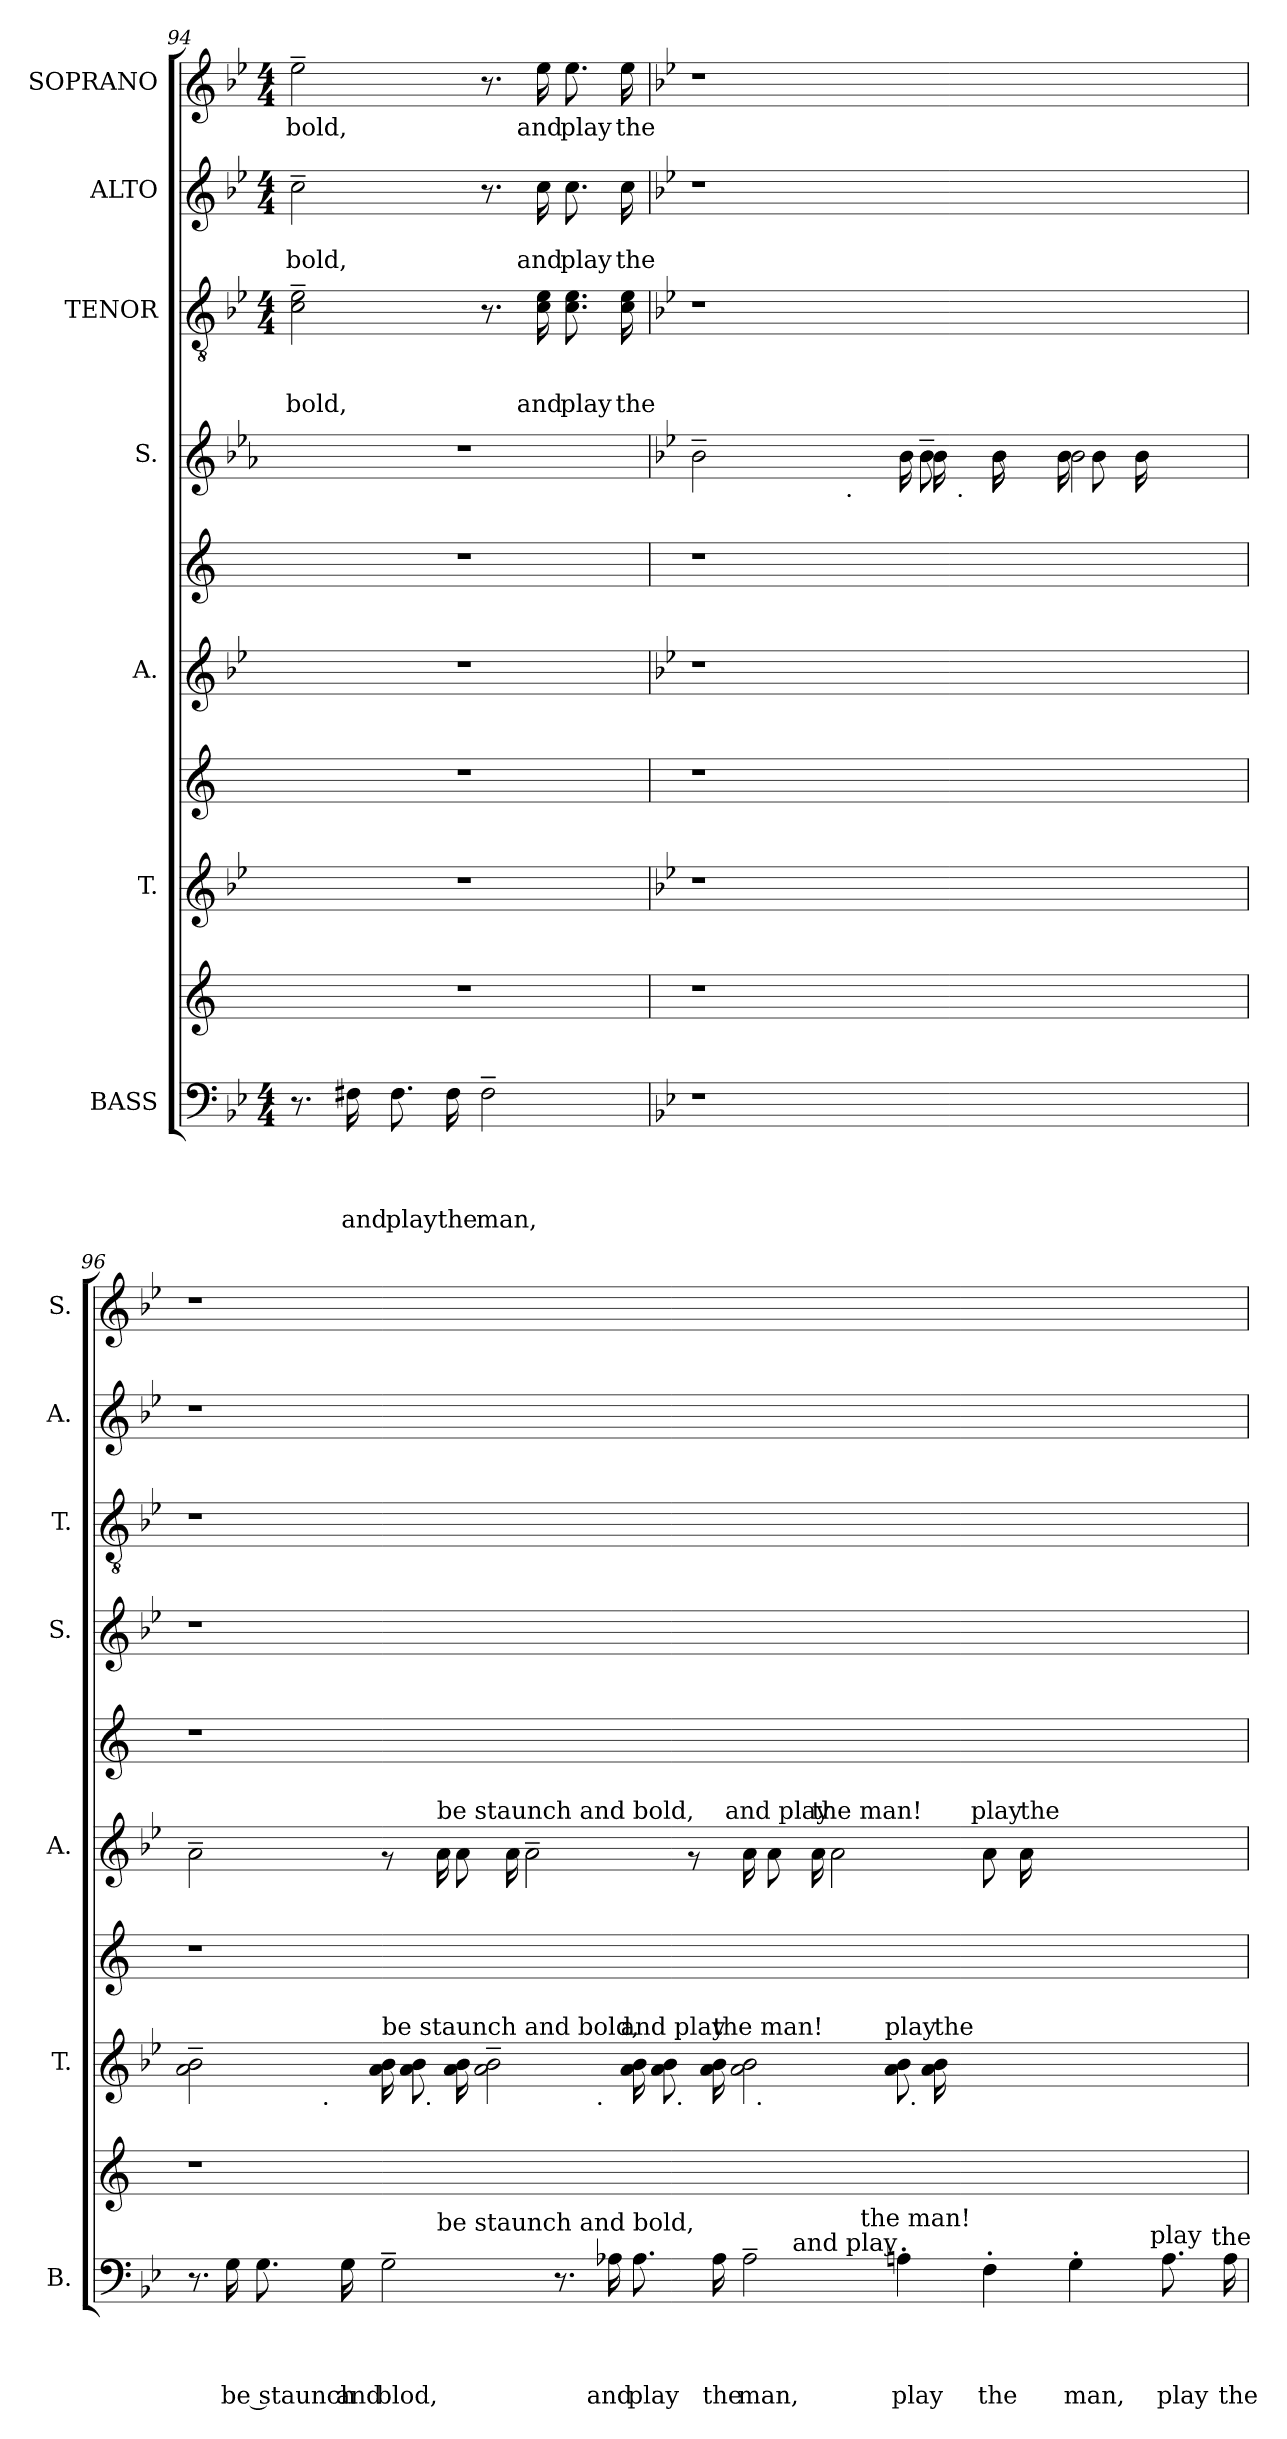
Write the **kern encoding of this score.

**kern	**text	**text	**text	**text	**kern	**kern	**kern	**kern	**kern	**kern	**kern	**text	**text	**text	**kern	**text	**text	**kern	**text
*part10	*part10	*part10	*part10	*part10	*part9	*part8	*part7	*part6	*part5	*part4	*part3	*part3	*part3	*part3	*part2	*part2	*part2	*part1	*part1
*staff10	*staff10	*staff10	*staff10	*staff10	*staff9	*staff8	*staff7	*staff6	*staff5	*staff4	*staff3	*staff3	*staff3	*staff3	*staff2	*staff2	*staff2	*staff1	*staff1
*I"BASS	*	*	*	*	*	*I"T.	*	*I"A.	*	*I"S.	*I"TENOR	*	*	*	*I"ALTO	*	*	*I"SOPRANO	*
*I'B.	*	*	*	*	*	*I'T.	*	*I'A.	*	*I'S.	*I'T.	*	*	*	*I'A.	*	*	*I'S.	*
*clefF4	*	*	*	*	*clefG2	*clefG2	*clefG2	*clefG2	*clefG2	*clefG2	*clefGv2	*	*	*	*clefG2	*	*	*clefG2	*
*	*	*	*	*	*ITrd1c2	*	*ITrd1c2	*	*ITrd1c2	*ITrd3c5	*	*	*	*	*	*	*	*	*
*k[b-e-]	*	*	*	*	*k[b-e-]	*k[b-e-]	*k[b-e-]	*k[b-e-]	*k[b-e-]	*k[b-e-]	*k[b-e-]	*	*	*	*k[b-e-]	*	*	*k[b-e-]	*
*B-:	*	*	*	*	*B-:	*B-:	*B-:	*B-:	*B-:	*B-:	*B-:	*	*	*	*B-:	*	*	*B-:	*
*M4/4	*	*	*	*	*	*	*	*	*	*	*M4/4	*	*	*	*M4/4	*	*	*M4/4	*
=94	=94	=94	=94	=94	=94	=94	=94	=94	=94	=94	=94	=94	=94	=94	=94	=94	=94	=94	=94
!	!	!	!	!	!	!	!	!	!	!	!	!	!	!LO:LY:b	!	!	!LO:LY:b	!	!LO:LY:b
8.r	.	.	.	.	1r	1r	1r	1r	1r	1r	2c\~> 2e-\~>	.	.	bold,	2cc~>\	.	bold,	2ee-~>\	bold,
!	!	!	!	!LO:LY:b	!	!	!	!	!	!	!	!	!	!	!	!	!	!	!
16F#X\	.	.	.	and	.	.	.	.	.	.	.	.	.	.	.	.	.	.	.
!	!	!	!	!LO:LY:b	!	!	!	!	!	!	!	!	!	!	!	!	!	!	!
8.F#\	.	.	.	play	.	.	.	.	.	.	.	.	.	.	.	.	.	.	.
!	!	!	!	!LO:LY:b	!	!	!	!	!	!	!	!	!	!	!	!	!	!	!
16F#\	.	.	.	the	.	.	.	.	.	.	.	.	.	.	.	.	.	.	.
!	!	!	!	!LO:LY:b	!	!	!	!	!	!	!	!	!	!	!	!	!	!	!
2F#~>\	.	.	.	man,	.	.	.	.	.	.	8.r	.	.	.	8.r	.	.	8.r	.
!	!	!	!	!	!	!	!	!	!	!	!	!	!	!LO:LY:b	!	!	!LO:LY:b	!	!LO:LY:b
.	.	.	.	.	.	.	.	.	.	.	16c\ 16e-\	.	.	and	16cc\	.	and	16ee-\	and
!	!	!	!	!	!	!	!	!	!	!	!	!	!	!LO:LY:b	!	!	!LO:LY:b	!	!LO:LY:b
.	.	.	.	.	.	.	.	.	.	.	8.c\ 8.e-\	.	.	play	8.cc\	.	play	8.ee-\	play
!	!	!	!	!	!	!	!	!	!	!	!	!	!	!LO:LY:b	!	!	!LO:LY:b	!	!LO:LY:b
.	.	.	.	.	.	.	.	.	.	.	16c\ 16e-\	.	.	the	16cc\	.	the	16ee-\	the
!!LO:LB:g=z
=95	=95	=95	=95	=95	=95	=95	=95	=95	=95	=95	=95	=95	=95	=95	=95	=95	=95	=95	=95
*	*	*	*	*	*	*	*	*	*	*k[b-]	*	*	*	*	*	*	*	*	*
*	*	*	*	*	*	*	*	*	*	*F:	*	*	*	*	*	*	*	*	*
*	*	*	*	*	*	*	*	*	*	*^	*	*	*	*	*	*	*	*	*
*	*	*	*	*	*	*	*	*	*	*	*^	*	*	*	*	*	*	*	*	*
*	*	*	*	*	*	*	*	*	*	*	*	*^	*	*	*	*	*	*	*	*	*
1r	.	.	.	.	1r	1r	1r	1r	1r	4ryy	2f~<\	32ryy	16ryy	1r	.	.	.	1r	.	.	1r	.
.	.	.	.	.	.	.	.	.	.	.	.	2ryy	.	.	.	.	.	.	.	.	.	.
.	.	.	.	.	.	.	.	.	.	.	.	.	2ryy	.	.	.	.	.	.	.	.	.
.	.	.	.	.	.	.	.	.	.	8ryy	.	.	.	.	.	.	.	.	.	.	.	.
.	.	.	.	.	.	.	.	.	.	32ryy	.	.	.	.	.	.	.	.	.	.	.	.
!	!	!	!	!	!	!	!	!	!	!LO:TX:b:t=.	!	!	!	!	!	!	!	!	!	!	!	!
.	.	.	.	.	.	.	.	.	.	8ryy	.	.	.	.	.	.	.	.	.	.	.	.
.	.	.	.	.	.	.	.	.	.	.	32ryy	.	.	.	.	.	.	.	.	.	.	.
.	.	.	.	.	.	.	.	.	.	32ryy	32ryy	16f\	.	.	.	.	.	.	.	.	.	.
.	.	.	.	.	.	.	.	.	.	2f~<\	16f\	.	8f\	.	.	.	.	.	.	.	.	.
.	.	.	.	.	.	.	.	.	.	.	.	16ryy	.	.	.	.	.	.	.	.	.	.
!	!	!	!	!	!	!	!	!	!	!	!LO:TX:b:t=.	!	!	!	!	!	!	!	!	!	!	!
.	.	.	.	.	.	.	.	.	.	.	8ryy	.	.	.	.	.	.	.	.	.	.	.
.	.	.	.	.	.	.	.	.	.	.	.	32ryy	.	.	.	.	.	.	.	.	.	.
.	.	.	.	.	.	.	.	.	.	.	.	8f\	16f\	.	.	.	.	.	.	.	.	.
.	.	.	.	.	.	.	.	.	.	.	32ryy	.	16ryy	.	.	.	.	.	.	.	.	.
.	.	.	.	.	.	.	.	.	.	.	16.ryy	.	.	.	.	.	.	.	.	.	.	.
.	.	.	.	.	.	.	.	.	.	.	.	16f\	2f\	.	.	.	.	.	.	.	.	.
.	.	.	.	.	.	.	.	.	.	.	4..ryy	8f\	.	.	.	.	.	.	.	.	.	.
4ryy	.	.	.	.	4ryy	4ryy	4ryy	4ryy	4ryy	.	.	16f\	.	4ryy	.	.	.	4ryy	.	.	4ryy	.
.	.	.	.	.	.	.	.	.	.	4ryy	.	4ryy	.	.	.	.	.	.	.	.	.	.
16ryy	.	.	.	.	16ryy	16ryy	16ryy	16ryy	16ryy	.	.	.	.	16ryy	.	.	.	16ryy	.	.	16ryy	.
*	*	*	*	*	*	*	*	*	*	*v	*v	*v	*v	*	*	*	*	*	*	*	*	*
!!LO:LB:g=z
=96	=96	=96	=96	=96	=96	=96	=96	=96	=96	=96	=96	=96	=96	=96	=96	=96	=96	=96	=96
!	!	!	!	!	!	!	!	!LO:TX:a:t=man,	!	!	!	!	!	!	!	!	!	!	!
!	!	!	!	!	!	!LO:TX:a:t=man,	!	!	!	!	!	!	!	!	!	!	!	!	!
!LO:TX:a:t=man,	!	!	!	!	!	!	!	!	!	!	!	!	!	!	!	!	!	!	!
*^	*	*	*	*	*	*^	*	*^	*	*	*	*	*	*	*	*	*	*	*
*	*^	*	*	*	*	*	*	*^	*	*	*^	*	*	*	*	*	*	*	*	*	*	*
*	*	*^	*	*	*	*	*	*	*	*^	*	*	*	*	*	*	*	*	*	*	*	*	*	*	*
*	*	*	*^	*	*	*	*	*	*	*	*	*^	*	*	*	*	*	*	*	*	*	*	*	*	*	*	*
*	*	*	*	*	*	*	*	*	*	*	*	*	*	*^	*	*	*	*	*	*	*	*	*	*	*	*	*	*	*
*	*	*	*	*	*	*	*	*	*	*	*	*	*	*	*^	*	*	*	*	*	*	*	*	*	*	*	*	*	*	*
*	*	*	*	*	*	*	*	*	*	*	*	*	*	*	*	*^	*	*	*	*	*	*	*	*	*	*	*	*	*	*	*
*	*	*	*	*	*	*	*	*	*	*	*	*	*	*	*	*	*^	*	*	*	*	*	*	*	*	*	*	*	*	*	*	*
8.r	2ryy	1...ryy	1ryy	1ryy	.	.	.	.	1r	2a\~< 2b-\~<	4ryy	2ryy	1ryy	1ryy	1ryy	1ryy	1ryy	1ryy	1r	2a~<\	1ryy	1ryy	1r	1r	1r	.	.	.	1r	.	.	1r	.
!	!	!	!	!	!	!	!	!LO:LY:b	!	!	!	!	!	!	!	!	!	!	!	!	!	!	!	!	!	!	!	!	!	!	!	!	!
16G\	.	.	.	.	.	.	.	be staunch	.	.	.	.	.	.	.	.	.	.	.	.	.	.	.	.	.	.	.	.	.	.	.	.	.
8.G\	.	.	.	.	.	.	.	.	.	.	8ryy	.	.	.	.	.	.	.	.	.	.	.	.	.	.	.	.	.	.	.	.	.	.
.	.	.	.	.	.	.	.	.	.	.	32ryy	.	.	.	.	.	.	.	.	.	.	.	.	.	.	.	.	.	.	.	.	.	.
!	!	!	!	!	!	!	!	!	!	!	!LO:TX:b:t=.	!	!	!	!	!	!	!	!	!	!	!	!	!	!	!	!	!	!	!	!	!	!
.	.	.	.	.	.	.	.	.	.	.	1ryy	.	.	.	.	.	.	.	.	.	.	.	.	.	.	.	.	.	.	.	.	.	.
!	!	!	!	!	!	!	!	!LO:LY:b	!	!	!	!	!	!	!	!	!	!	!	!	!	!	!	!	!	!	!	!	!	!	!	!	!
16G\	.	.	.	.	.	.	.	and	.	.	.	.	.	.	.	.	.	.	.	.	.	.	.	.	.	.	.	.	.	.	.	.	.
!	!	!	!	!	!	!	!	!	!	!LO:TX:a:t=be staunch and bold,	!	!	!	!	!	!	!	!	!	!	!	!	!	!	!	!	!	!	!	!	!	!	!
!	!	!	!	!	!	!	!	!LO:LY:b	!	!	!	!	!	!	!	!	!	!	!	!	!	!	!	!	!	!	!	!	!	!	!	!	!
2G~>\	8ryy	.	.	.	.	.	.	blod,	.	16a\ 16b-\	.	16.ryy	.	.	.	.	.	.	.	8rf	.	.	.	.	.	.	.	.	.	.	.	.	.
.	.	.	.	.	.	.	.	.	.	8a\ 8b-\	.	.	.	.	.	.	.	.	.	.	.	.	.	.	.	.	.	.	.	.	.	.	.
!	!	!	!	!	!	!	!	!	!	!	!	!LO:TX:b:t=.	!	!	!	!	!	!	!	!	!	!	!	!	!	!	!	!	!	!	!	!	!
.	.	.	.	.	.	.	.	.	.	.	.	1ryy	.	.	.	.	.	.	.	.	.	.	.	.	.	.	.	.	.	.	.	.	.
!	!	!	!	!	!	!	!	!	!	!	!	!	!	!	!	!	!	!	!	!LO:TX:a:t=be staunch and bold,	!	!	!	!	!	!	!	!	!	!	!	!	!
!	!LO:TX:a:t=be staunch and bold,	!	!	!	!	!	!	!	!	!	!	!	!	!	!	!	!	!	!	!	!	!	!	!	!	!	!	!	!	!	!	!	!
.	1ryy	.	.	.	.	.	.	.	.	.	.	.	.	.	.	.	.	.	.	16a\	.	.	.	.	.	.	.	.	.	.	.	.	.
.	.	.	.	.	.	.	.	.	.	16a\ 16b-\	.	.	.	.	.	.	.	.	.	8a\	.	.	.	.	.	.	.	.	.	.	.	.	.
.	.	.	.	.	.	.	.	.	.	2a\~< 2b-\~<	.	.	.	.	.	.	.	.	.	.	.	.	.	.	.	.	.	.	.	.	.	.	.
.	.	.	.	.	.	.	.	.	.	.	.	.	.	.	.	.	.	.	.	16a\	.	.	.	.	.	.	.	.	.	.	.	.	.
.	.	.	.	.	.	.	.	.	.	.	.	.	.	.	.	.	.	.	.	2a~<\	.	.	.	.	.	.	.	.	.	.	.	.	.
8.r	.	.	1ryy	1ryy	.	.	.	.	0ryy	.	.	.	8ryy	8..ryy	4ryy	2ryy	2ryy	1ryy	0ryy	.	4...ryy	1ryy	0ryy	0ryy	0ryy	.	.	.	0ryy	.	.	0ryy	.
.	.	.	.	.	.	.	.	.	.	.	.	.	32ryy	.	.	.	.	.	.	.	.	.	.	.	.	.	.	.	.	.	.	.	.
!	!	!	!	!	!	!	!	!	!	!	!	!	!LO:TX:b:t=.	!	!	!	!	!	!	!	!	!	!	!	!	!	!	!	!	!	!	!	!
.	.	.	.	.	.	.	.	.	.	.	.	.	1ryy	.	.	.	.	.	.	.	.	.	.	.	.	.	.	.	.	.	.	.	.
!	!	!	!	!	!	!	!	!LO:LY:b	!	!	!	!	!	!	!	!	!	!	!	!	!	!	!	!	!	!	!	!	!	!	!	!	!
16A-X\	.	.	.	.	.	.	.	and	.	.	.	.	.	.	.	.	.	.	.	.	.	.	.	.	.	.	.	.	.	.	.	.	.
!	!	!	!	!	!	!	!	!	!	!	!	!	!	!LO:TX:a:t=and play	!	!	!	!	!	!	!	!	!	!	!	!	!	!	!	!	!	!	!
.	.	.	.	.	.	.	.	.	.	.	.	.	.	1ryy	.	.	.	.	.	.	.	.	.	.	.	.	.	.	.	.	.	.	.
!	!	!	!	!	!	!	!	!LO:LY:b	!	!	!	!	!	!	!	!	!	!	!	!	!	!	!	!	!	!	!	!	!	!	!	!	!
8.A-\	.	.	.	.	.	.	.	play	.	16a\ 16b-\	.	.	.	.	16.ryy	.	.	.	.	.	.	.	.	.	.	.	.	.	.	.	.	.	.
.	.	.	.	.	.	.	.	.	.	8a\ 8b-\	.	.	.	.	.	.	.	.	.	.	.	.	.	.	.	.	.	.	.	.	.	.	.
!	!	!	!	!	!	!	!	!	!	!	!	!	!	!	!LO:TX:b:t=.	!	!	!	!	!	!	!	!	!	!	!	!	!	!	!	!	!	!
.	.	.	.	.	.	.	.	.	.	.	.	.	.	.	1ryy	.	.	.	.	.	.	.	.	.	.	.	.	.	.	.	.	.	.
.	.	.	.	.	.	.	.	.	.	.	.	.	.	.	.	.	.	.	.	8rf	.	.	.	.	.	.	.	.	.	.	.	.	.
.	.	.	.	.	.	.	.	.	.	.	1ryy	.	.	.	.	.	.	.	.	.	.	.	.	.	.	.	.	.	.	.	.	.	.
!	!	!	!	!	!	!	!	!	!	!LO:TX:a:t=the man!	!	!	!	!	!	!	!	!	!	!	!	!	!	!	!	!	!	!	!	!	!	!	!
!	!	!	!	!	!	!	!	!LO:LY:b	!	!	!	!	!	!	!	!	!	!	!	!	!	!	!	!	!	!	!	!	!	!	!	!	!
16A-\	.	.	.	.	.	.	.	the	.	16a\ 16b-\	.	.	.	.	.	.	.	.	.	.	.	.	.	.	.	.	.	.	.	.	.	.	.
!	!	!	!	!	!	!	!	!	!	!	!	!	!	!	!	!	!	!	!	!	!LO:TX:a:t=and play	!	!	!	!	!	!	!	!	!	!	!	!
.	.	.	.	.	.	.	.	.	.	.	.	.	.	.	.	.	.	.	.	.	1ryy	.	.	.	.	.	.	.	.	.	.	.	.
!	!	!	!	!	!	!	!	!LO:LY:b	!	!	!	!	!	!	!	!	!	!	!	!	!	!	!	!	!	!	!	!	!	!	!	!	!
2A-~>\	.	.	.	.	.	.	.	man,	.	2a\ 2b-\	.	.	.	.	.	32ryy	4...ryy	.	.	16a\	.	.	.	.	.	.	.	.	.	.	.	.	.
!	!	!	!	!	!	!	!	!	!	!	!	!	!	!	!	!LO:TX:b:t=.	!	!	!	!	!	!	!	!	!	!	!	!	!	!	!	!	!
.	.	.	.	.	.	.	.	.	.	.	.	.	.	.	.	1ryy	.	.	.	.	.	.	.	.	.	.	.	.	.	.	.	.	.
.	.	.	.	.	.	.	.	.	.	.	.	.	.	.	.	.	.	.	.	8a\	.	.	.	.	.	.	.	.	.	.	.	.	.
.	.	.	.	.	.	.	.	.	.	.	.	1ryy	.	.	.	.	.	.	.	.	.	.	.	.	.	.	.	.	.	.	.	.	.
!	!LO:TX:a:t=and play	!	!	!	!	!	!	!	!	!	!	!	!	!	!	!	!	!	!	!	!	!	!	!	!	!	!	!	!	!	!	!	!
.	1ryy	.	.	.	.	.	.	.	.	.	.	.	.	.	.	.	.	.	.	.	.	.	.	.	.	.	.	.	.	.	.	.	.
!	!	!	!	!	!	!	!	!	!	!	!	!	!	!	!	!	!	!	!	!LO:TX:a:t=the man!	!	!	!	!	!	!	!	!	!	!	!	!	!
.	.	.	.	.	.	.	.	.	.	.	.	.	.	.	.	.	.	.	.	16a\	.	.	.	.	.	.	.	.	.	.	.	.	.
.	.	.	.	.	.	.	.	.	.	.	.	.	.	.	.	.	.	.	.	2a\	.	.	.	.	.	.	.	.	.	.	.	.	.
!	!	!LO:TX:a:t=the man!	!	!	!	!	!	!	!	!	!	!	!	!	!	!	!	!	!	!	!	!	!	!	!	!	!	!	!	!	!	!	!
.	.	1ryy	.	.	.	.	.	.	.	.	.	.	.	.	.	.	.	.	.	.	.	.	.	.	.	.	.	.	.	.	.	.	.
!	!	!	!	!	!	!	!	!	!	!	!	!	!	!	!	!	!LO:TX:a:t=play	!	!	!	!	!	!	!	!	!	!	!	!	!	!	!	!
.	.	.	.	.	.	.	.	.	.	.	.	.	.	.	.	.	1ryy	.	.	.	.	.	.	.	.	.	.	.	.	.	.	.	.
!	!	!	!	!	!	!	!	!LO:LY:b	!	!	!	!	!	!	!	!	!	!	!	!	!	!	!	!	!	!	!	!	!	!	!	!	!
4An'>\	.	.	2ryy	2ryy	.	.	.	play	.	8a\ 8b-\	.	.	.	.	.	.	.	32ryy	.	.	.	8..ryy	.	.	.	.	.	.	.	.	.	.	.
!	!	!	!	!	!	!	!	!	!	!	!	!	!	!	!	!	!	!LO:TX:b:t=.	!	!	!	!	!	!	!	!	!	!	!	!	!	!	!
.	.	.	.	.	.	.	.	.	.	.	.	.	.	.	.	.	.	2ryy	.	.	.	.	.	.	.	.	.	.	.	.	.	.	.
!	!	!	!	!	!	!	!	!	!	!LO:TX:a:t=the	!	!	!	!	!	!	!	!	!	!	!	!	!	!	!	!	!	!	!	!	!	!	!
.	.	.	.	.	.	.	.	.	.	16a\ 16b-\	.	.	.	.	.	.	.	.	.	.	.	.	.	.	.	.	.	.	.	.	.	.	.
.	.	.	.	.	.	.	.	.	.	.	.	.	2ryy	.	.	.	.	.	.	.	.	.	.	.	.	.	.	.	.	.	.	.	.
.	.	.	.	.	.	.	.	.	.	2ryy	.	.	.	.	.	.	.	.	.	.	.	.	.	.	.	.	.	.	.	.	.	.	.
!	!	!	!	!	!	!	!	!	!	!	!	!	!	!	!	!	!	!	!	!	!	!LO:TX:a:t=play	!	!	!	!	!	!	!	!	!	!	!
.	.	.	.	.	.	.	.	.	.	.	.	.	.	2ryy	.	.	.	.	.	.	.	2ryy	.	.	.	.	.	.	.	.	.	.	.
!	!	!	!	!	!	!	!	!LO:LY:b	!	!	!	!	!	!	!	!	!	!	!	!	!	!	!	!	!	!	!	!	!	!	!	!	!
4F'>\	.	.	.	.	.	.	.	the	.	.	.	.	.	.	.	.	.	.	.	8a\	.	.	.	.	.	.	.	.	.	.	.	.	.
.	.	.	.	.	.	.	.	.	.	.	.	.	.	.	2ryy	.	.	.	.	.	.	.	.	.	.	.	.	.	.	.	.	.	.
!	!	!	!	!	!	!	!	!	!	!	!	!	!	!	!	!	!	!	!	!LO:TX:a:t=the	!	!	!	!	!	!	!	!	!	!	!	!	!
.	.	.	.	.	.	.	.	.	.	.	.	.	.	.	.	.	.	.	.	16a\	.	.	.	.	.	.	.	.	.	.	.	.	.
.	.	.	.	.	.	.	.	.	.	.	2ryy	.	.	.	.	.	.	.	.	.	.	.	.	.	.	.	.	.	.	.	.	.	.
.	.	.	.	.	.	.	.	.	.	.	.	.	.	.	.	.	.	.	.	2ryy	.	.	.	.	.	.	.	.	.	.	.	.	.
.	.	.	.	.	.	.	.	.	.	.	.	.	.	.	.	.	.	.	.	.	2ryy	.	.	.	.	.	.	.	.	.	.	.	.
!	!	!	!	!	!	!	!	!LO:LY:b	!	!	!	!	!	!	!	!	!	!	!	!	!	!	!	!	!	!	!	!	!	!	!	!	!
4G'>\	.	.	8..ryy	4ryy	.	.	.	man,	.	.	.	.	.	.	.	.	.	.	.	.	.	.	.	.	.	.	.	.	.	.	.	.	.
.	.	.	.	.	.	.	.	.	.	.	.	.	.	.	.	4...ryy	.	4...ryy	.	.	.	.	.	.	.	.	.	.	.	.	.	.	.
.	.	.	.	.	.	.	.	.	.	.	.	4ryy	.	.	.	.	.	.	.	.	.	.	.	.	.	.	.	.	.	.	.	.	.
.	4.ryy	.	.	.	.	.	.	.	.	.	.	.	.	.	.	.	.	.	.	.	.	.	.	.	.	.	.	.	.	.	.	.	.
.	.	.	.	.	.	.	.	.	.	.	.	.	4ryy	.	.	.	.	.	.	.	.	.	.	.	.	.	.	.	.	.	.	.	.
.	.	.	.	.	.	.	.	.	.	4ryy	.	.	.	.	.	.	.	.	.	.	.	.	.	.	.	.	.	.	.	.	.	.	.
!	!	!	!LO:TX:a:t=play	!	!	!	!	!	!	!	!	!	!	!	!	!	!	!	!	!	!	!	!	!	!	!	!	!	!	!	!	!	!
.	.	.	4ryy	.	.	.	.	.	.	.	.	.	.	4ryy	.	.	.	.	.	.	.	4ryy	.	.	.	.	.	.	.	.	.	.	.
!	!	!	!	!	!	!	!	!LO:LY:b	!	!	!	!	!	!	!	!	!	!	!	!	!	!	!	!	!	!	!	!	!	!	!	!	!
8.A\	.	.	.	8ryy	.	.	.	play	.	.	.	.	.	.	.	.	.	.	.	.	.	.	.	.	.	.	.	.	.	.	.	.	.
.	.	.	.	.	.	.	.	.	.	.	.	8ryy	.	.	8ryy	.	.	.	.	.	.	.	.	.	.	.	.	.	.	.	.	.	.
.	.	8ryy	.	32ryy	.	.	.	.	.	.	.	.	.	.	.	.	.	.	.	.	.	.	.	.	.	.	.	.	.	.	.	.	.
!	!	!	!	!LO:TX:a:t=the	!	!	!	!	!	!	!	!	!	!	!	!	!	!	!	!	!	!	!	!	!	!	!	!	!	!	!	!	!
.	.	.	.	16.ryy	.	.	.	.	.	.	16.ryy	.	16.ryy	.	.	.	.	.	.	.	.	.	.	.	.	.	.	.	.	.	.	.	.
!	!	!	!	!	!	!	!	!LO:LY:b	!	!	!	!	!	!	!	!	!	!	!	!	!	!	!	!	!	!	!	!	!	!	!	!	!
16A\	.	.	.	.	.	.	.	the	.	16ryy	.	.	.	.	.	.	.	.	.	16ryy	.	.	.	.	.	.	.	.	.	.	.	.	.
.	.	.	32ryy	.	.	.	.	.	.	.	.	32ryy	.	32ryy	32ryy	.	32ryy	.	.	.	32ryy	32ryy	.	.	.	.	.	.	.	.	.	.	.
*v	*v	*v	*v	*v	*	*	*	*	*	*v	*v	*v	*v	*v	*v	*v	*v	*v	*	*v	*v	*v	*	*	*	*	*	*	*	*	*	*	*
=	=	=	=	=	=	=	=	=	=	=	=	=	=	=	=	=	=	=	=
*-	*-	*-	*-	*-	*-	*-	*-	*-	*-	*-	*-	*-	*-	*-	*-	*-	*-	*-	*-
